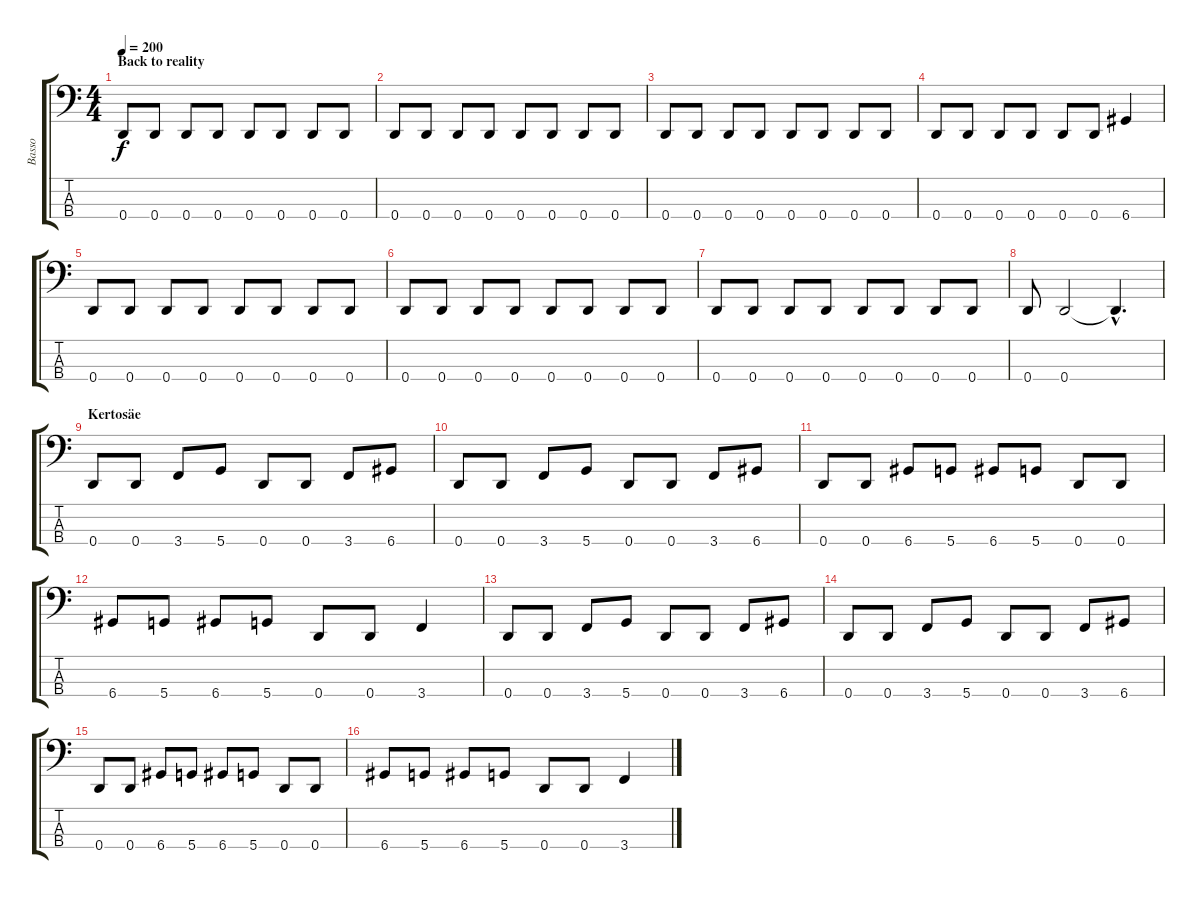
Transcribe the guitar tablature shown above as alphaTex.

\track ("Basso" "Basso") {instrument electricbasspick}
\staff {score tabs}
\tuning (G2 D2 A1 D1) {hide}
\ts (4 4)
\section ("" "Back to reality")
\tempo 200
\clef f4
\ks c
0.4.8{dy f} 0.4.8 0.4.8 0.4.8 0.4.8 0.4.8 0.4.8 0.4.8 |
0.4.8 0.4.8 0.4.8 0.4.8 0.4.8 0.4.8 0.4.8 0.4.8 |
0.4.8 0.4.8 0.4.8 0.4.8 0.4.8 0.4.8 0.4.8 0.4.8 |
0.4.8 0.4.8 0.4.8 0.4.8 0.4.8 0.4.8 6.4.4 |
0.4.8 0.4.8 0.4.8 0.4.8 0.4.8 0.4.8 0.4.8 0.4.8 |
0.4.8 0.4.8 0.4.8 0.4.8 0.4.8 0.4.8 0.4.8 0.4.8 |
0.4.8 0.4.8 0.4.8 0.4.8 0.4.8 0.4.8 0.4.8 0.4.8 |
0.4.8 0.4.2 0.4{hac t}.4{d} |
\section ("" "Kertosäe")
0.4.8 0.4.8 3.4.8 5.4.8 0.4.8 0.4.8 3.4.8 6.4.8 |
0.4.8 0.4.8 3.4.8 5.4.8 0.4.8 0.4.8 3.4.8 6.4.8 |
0.4.8 0.4.8 6.4.8 5.4.8 6.4.8 5.4.8 0.4.8 0.4.8 |
6.4.8 5.4.8 6.4.8 5.4.8 0.4.8 0.4.8 3.4.4 |
0.4.8 0.4.8 3.4.8 5.4.8 0.4.8 0.4.8 3.4.8 6.4.8 |
0.4.8 0.4.8 3.4.8 5.4.8 0.4.8 0.4.8 3.4.8 6.4.8 |
0.4.8 0.4.8 6.4.8 5.4.8 6.4.8 5.4.8 0.4.8 0.4.8 |
6.4.8 5.4.8 6.4.8 5.4.8 0.4.8 0.4.8 3.4.4
